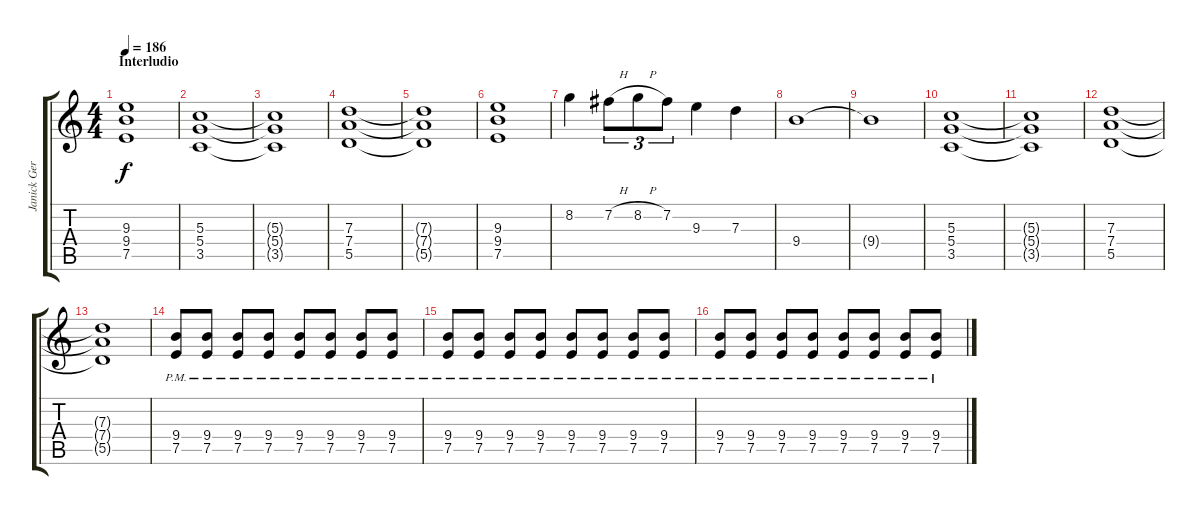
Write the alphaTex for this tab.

\track ("Janick Gers" "Janick Ger") {instrument distortionguitar}
\staff {score tabs}
\tuning (E4 B3 G3 D3 A2 E2) {hide}
\ts (4 4)
\section ("" "Interludio")
\tempo 186
\clef g2
\ks c
(9.3{t} 9.4{t} 7.5{t}).1{dy f} |
(5.3 5.4 3.5).1 |
(5.3{t} 5.4{t} 3.5{t}).1 |
(7.3 7.4 5.5).1 |
(7.3{t} 7.4{t} 5.5{t}).1 |
(9.3 9.4 7.5).1 |
8.2.4 7.2{h}.8{tu (3 2)} 8.2{h}.8{tu (3 2)} 7.2.8{tu (3 2)} 9.3.4 7.3.4 |
9.4.1 |
9.4{t}.1 |
(5.3 5.4 3.5).1 |
(5.3{t} 5.4{t} 3.5{t}).1 |
(7.3 7.4 5.5).1 |
(7.3{t} 7.4{t} 5.5{t}).1 |
(9.4{pm} 7.5{pm}).8 (9.4{pm} 7.5{pm}).8 (9.4{pm} 7.5{pm}).8 (9.4{pm} 7.5{pm}).8 (9.4{pm} 7.5{pm}).8 (9.4{pm} 7.5{pm}).8 (9.4{pm} 7.5{pm}).8 (9.4{pm} 7.5{pm}).8 |
(9.4{pm} 7.5{pm}).8 (9.4{pm} 7.5{pm}).8 (9.4{pm} 7.5{pm}).8 (9.4{pm} 7.5{pm}).8 (9.4{pm} 7.5{pm}).8 (9.4{pm} 7.5{pm}).8 (9.4{pm} 7.5{pm}).8 (9.4{pm} 7.5{pm}).8 |
(9.4{pm} 7.5{pm}).8 (9.4{pm} 7.5{pm}).8 (9.4{pm} 7.5{pm}).8 (9.4{pm} 7.5{pm}).8 (9.4{pm} 7.5{pm}).8 (9.4{pm} 7.5{pm}).8 (9.4{pm} 7.5{pm}).8 (9.4{pm} 7.5{pm}).8
